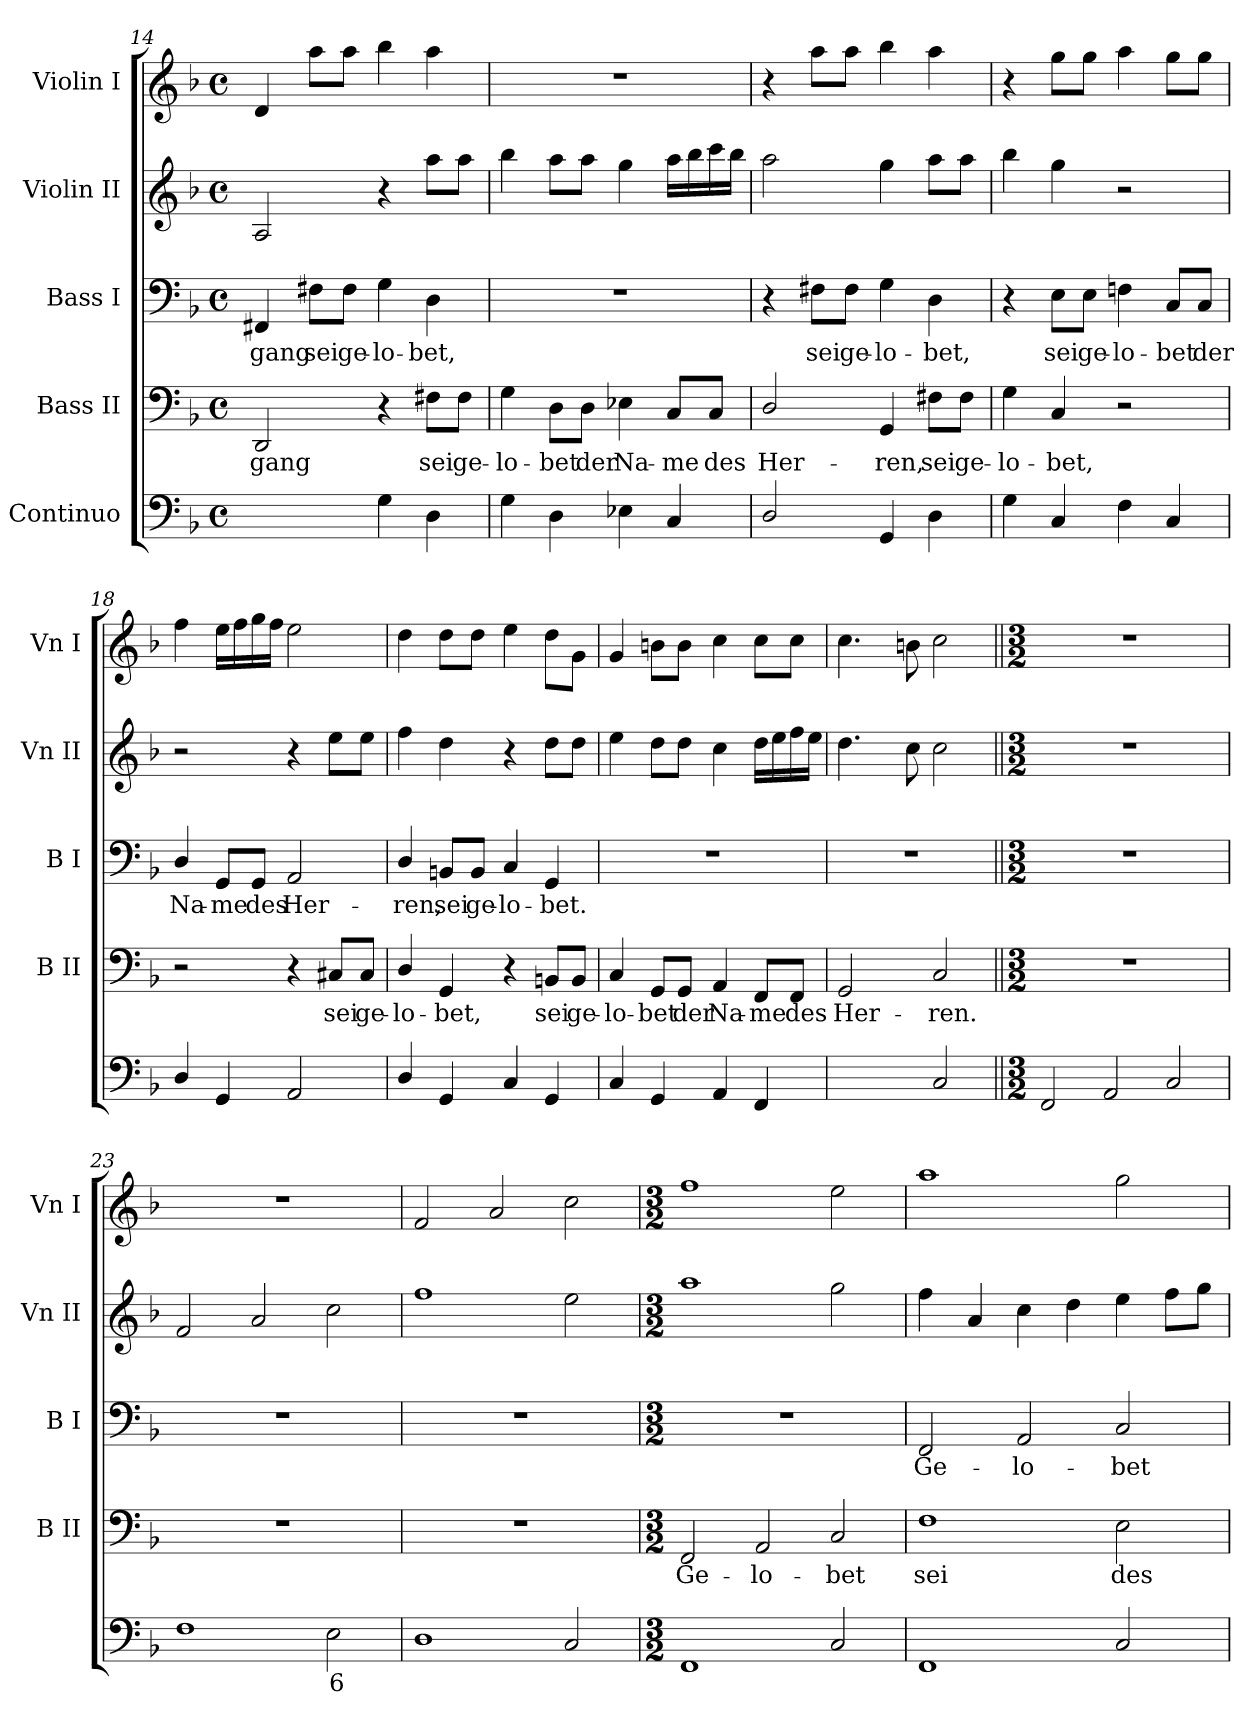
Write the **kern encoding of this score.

**kern	**text	**kern	**text	**kern	**text	**kern	**kern
*part5	*part5	*part4	*part4	*part3	*part3	*part2	*part1
*staff5	*staff5	*staff4	*staff4	*staff3	*staff3	*staff2	*staff1
*I"Continuo	*	*I"Bass II	*	*I"Bass I	*	*I"Violin II	*I"Violin I
*	*	*I'B II	*	*I'B I	*	*I'Vn II	*I'Vn I
!!LO:LB:g=z
*clefF4	*	*clefF4	*	*clefF4	*	*clefG2	*clefG2
*k[b-]	*	*k[b-]	*	*k[b-]	*	*k[b-]	*k[b-]
*F:	*	*F:	*	*F:	*	*F:	*F:
*M4/4	*	*M4/4	*	*M4/4	*	*M4/4	*M4/4
*met(c)	*	*met(c)	*	*met(c)	*	*met(c)	*met(c)
=14	=14	=14	=14	=14	=14	=14	=14
!	!LO:LY:b	!	!LO:LY:b	!	!LO:LY:b	!	!
[4DDyy	6	2DD	-gang	4FF#X	-gang	2A	4d
!	!	!	!	!	!LO:LY:b	!	!
4DDyy]	.	.	.	8F#X\L	sei	.	8aaL
!	!	!	!	!	!LO:LY:b	!	!
.	.	.	.	8F#\J	ge-	.	8aaJ
!	!	!	!	!	!LO:LY:b	!	!
4G	.	4r	.	4G	-lo-	4r	4bb-
!	!	!	!LO:LY:b	!	!LO:LY:b	!	!
4D	.	8F#X\L	sei	4D	-bet,	8aaL	4aa
!	!	!	!LO:LY:b	!	!	!	!
.	.	8F#\J	ge-	.	.	8aaJ	.
=15	=15	=15	=15	=15	=15	=15	=15
!	!	!	!LO:LY:b	!	!	!	!
4G	.	4G	-lo-	1r	.	4bb-	1r
!	!	!	!LO:LY:b	!	!	!	!
4D	.	8D\L	-bet	.	.	8aaL	.
!	!	!	!LO:LY:b	!	!	!	!
.	.	8D\J	der	.	.	8aaJ	.
!	!	!	!LO:LY:b	!	!	!	!
4E-X	.	4E-X	Na-	.	.	4gg	.
!	!	!	!LO:LY:b	!	!	!	!
4C	.	8C/L	-me	.	.	16aaLL	.
.	.	.	.	.	.	16bb-	.
!	!	!	!LO:LY:b	!	!	!	!
.	.	8C/J	des	.	.	16ccc	.
.	.	.	.	.	.	16bb-JJ	.
=16	=16	=16	=16	=16	=16	=16	=16
!	!	!	!LO:LY:b	!	!	!	!
2D/	.	2D/	Her-	4r	.	2aa	4r
!	!	!	!	!	!LO:LY:b	!	!
.	.	.	.	8F#X\L	sei	.	8aaL
!	!	!	!	!	!LO:LY:b	!	!
.	.	.	.	8F#\J	ge-	.	8aaJ
!	!	!	!LO:LY:b	!	!LO:LY:b	!	!
4GG	.	4GG	-ren,	4G	-lo-	4gg	4bb-
!	!	!	!LO:LY:b	!	!LO:LY:b	!	!
4D	.	8F#X\L	sei	4D	-bet,	8aaL	4aa
!	!	!	!LO:LY:b	!	!	!	!
.	.	8F#\J	ge-	.	.	8aaJ	.
=17	=17	=17	=17	=17	=17	=17	=17
!	!	!	!LO:LY:b	!	!	!	!
4G	.	4G	-lo-	4r	.	4bb-	4r
!	!	!	!LO:LY:b	!	!LO:LY:b	!	!
4C	.	4C	-bet,	8E\L	sei	4gg	8ggL
!	!	!	!	!	!LO:LY:b	!	!
.	.	.	.	8E\J	ge-	.	8ggJ
!	!	!	!	!	!LO:LY:b	!	!
4F	.	2r	.	4Fn	-lo-	2r	4aa
!	!	!	!	!	!LO:LY:b	!	!
4C	.	.	.	8C/L	-bet	.	8ggL
!	!	!	!	!	!LO:LY:b	!	!
.	.	.	.	8C/J	der	.	8ggJ
!!LO:LB:g=z
=18	=18	=18	=18	=18	=18	=18	=18
!	!	!	!	!	!LO:LY:b	!	!
4D/	.	2r	.	4D/	Na-	2r	4ff
!	!	!	!	!	!LO:LY:b	!	!
4GG	.	.	.	8GG/L	-me	.	16eeLL
.	.	.	.	.	.	.	16ff
!	!	!	!	!	!LO:LY:b	!	!
.	.	.	.	8GG/J	des	.	16gg
.	.	.	.	.	.	.	16ffJJ
!	!	!	!	!	!LO:LY:b	!	!
2AA	.	4r	.	2AA	Her-	4r	2ee
!	!	!	!LO:LY:b	!	!	!	!
.	.	8C#X/L	sei	.	.	8eeL	.
!	!	!	!LO:LY:b	!	!	!	!
.	.	8C#/J	ge-	.	.	8eeJ	.
=19	=19	=19	=19	=19	=19	=19	=19
!	!	!	!LO:LY:b	!	!LO:LY:b	!	!
4D/	.	4D/	-lo-	4D/	-ren,	4ff	4dd
!	!	!	!LO:LY:b	!	!LO:LY:b	!	!
4GG	.	4GG	-bet,	8BBn/L	sei	4dd	8ddL
!	!	!	!	!	!LO:LY:b	!	!
.	.	.	.	8BB/J	ge-	.	8ddJ
!	!	!	!	!	!LO:LY:b	!	!
4C	.	4r	.	4C	-lo-	4r	4ee
!	!	!	!LO:LY:b	!	!LO:LY:b	!	!
4GG	.	8BBn/L	sei	4GG	-bet.	8ddL	8ddL
!	!	!	!LO:LY:b	!	!	!	!
.	.	8BB/J	ge-	.	.	8ddJ	8gJ
=20	=20	=20	=20	=20	=20	=20	=20
!	!	!	!LO:LY:b	!	!	!	!
4C	.	4C	-lo-	1r	.	4ee	4g
!	!	!	!LO:LY:b	!	!	!	!
4GG	.	8GG/L	-bet	.	.	8ddL	8bnL
!	!	!	!LO:LY:b	!	!	!	!
.	.	8GG/J	der	.	.	8ddJ	8bJ
!	!	!	!LO:LY:b	!	!	!	!
4AA	.	4AA	Na-	.	.	4cc	4cc
!	!	!	!LO:LY:b	!	!	!	!
4FF	.	8FF/L	-me	.	.	16ddLL	8ccL
.	.	.	.	.	.	16ee	.
!	!	!	!LO:LY:b	!	!	!	!
.	.	8FF/J	des	.	.	16ff	8ccJ
.	.	.	.	.	.	16eeJJ	.
=21	=21	=21	=21	=21	=21	=21	=21
!	!LO:LY:b	!	!LO:LY:b	!	!	!	!
[4GGyy	4	2GG	Her-	1r	.	4.dd	4.cc
4GGyy]	.	.	.	.	.	.	.
.	.	.	.	.	.	8cc	8bn
!	!	!	!LO:LY:b	!	!	!	!
2C	.	2C	-ren.	.	.	2cc	2cc
=22||	=22||	=22||	=22||	=22||	=22||	=22||	=22||
*M3/2	*	*M3/2	*	*M3/2	*	*M3/2	*M3/2
!	!	!LO:N:vis=1	!	!LO:N:vis=1	!	!LO:N:vis=1	!LO:N:vis=1
2FF	.	1.r	.	1.r	.	1.r	1.r
2AA	.	.	.	.	.	.	.
2C	.	.	.	.	.	.	.
=23	=23	=23	=23	=23	=23	=23	=23
!	!	!LO:N:vis=1	!	!LO:N:vis=1	!	!	!LO:N:vis=1
1F	.	1.r	.	1.r	.	2f	1.r
.	.	.	.	.	.	2a	.
!	!LO:LY:b	!	!	!	!	!	!
2E	6	.	.	.	.	2cc	.
=24	=24	=24	=24	=24	=24	=24	=24
!	!	!LO:N:vis=1	!	!LO:N:vis=1	!	!	!
1D	.	1.r	.	1.r	.	1ff	2f
.	.	.	.	.	.	.	2a
2C	.	.	.	.	.	2ee	2cc
!!LO:LB:g=z
=25	=25	=25	=25	=25	=25	=25	=25
*M3/2	*	*M3/2	*	*M3/2	*	*M3/2	*M3/2
!	!	!	!LO:LY:b	!LO:N:vis=1	!	!	!
1FF	.	2FF	Ge-	1.r	.	1aa	1ff
!	!	!	!LO:LY:b	!	!	!	!
.	.	2AA	-lo-	.	.	.	.
!	!	!	!LO:LY:b	!	!	!	!
2C	.	2C	-bet	.	.	2gg	2ee
=26	=26	=26	=26	=26	=26	=26	=26
!	!	!	!LO:LY:b	!	!LO:LY:b	!	!
1FF	.	1F	sei	2FF	Ge-	4ff	1aa
.	.	.	.	.	.	4a	.
!	!	!	!	!	!LO:LY:b	!	!
.	.	.	.	2AA	-lo-	4cc	.
.	.	.	.	.	.	4dd	.
!	!	!	!LO:LY:b	!	!LO:LY:b	!	!
2C	.	2E	des	2C	-bet	4ee	2gg
.	.	.	.	.	.	8ffL	.
.	.	.	.	.	.	8ggJ	.
=	=	=	=	=	=	=	=
*-	*-	*-	*-	*-	*-	*-	*-
